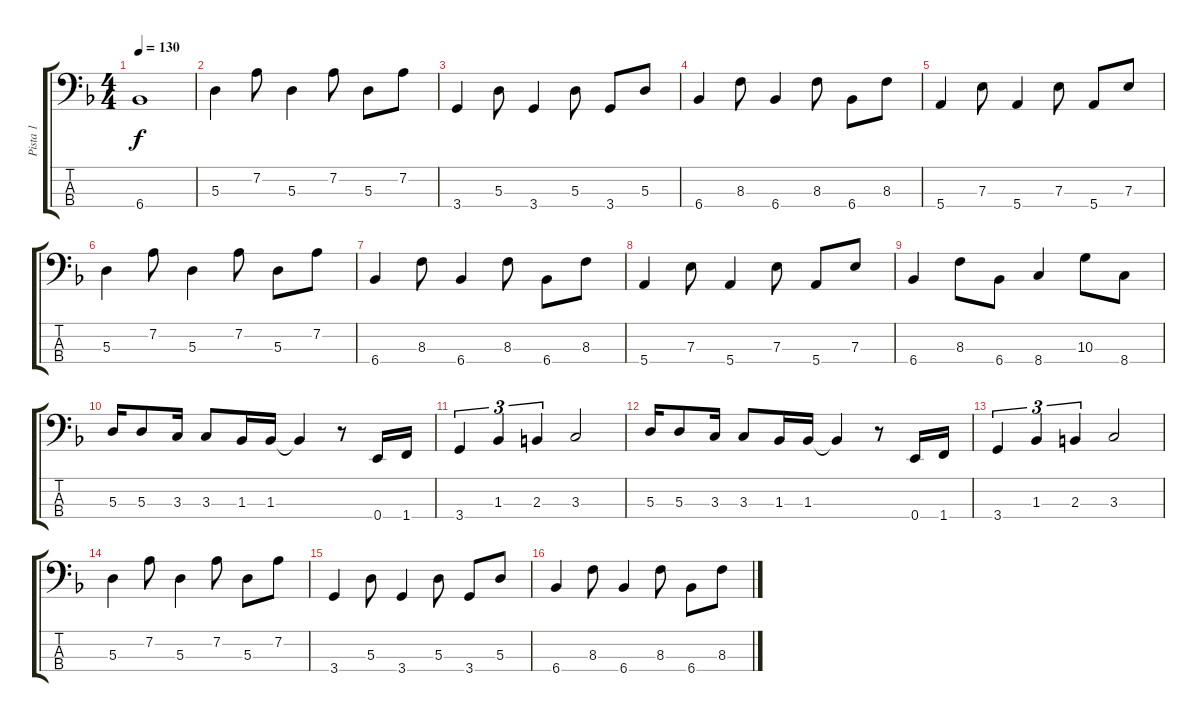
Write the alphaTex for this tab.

\track ("Pista 1" "Pista 1") {instrument electricbassfinger}
\staff {score tabs}
\tuning (G2 D2 A1 E1) {hide}
\ts (4 4)
\tempo 130
\clef f4
\ks dminor
6.4.1{dy f} |
5.3.4 7.2.8 5.3.4 7.2.8 5.3.8 7.2.8 |
3.4.4 5.3.8 3.4.4 5.3.8 3.4.8 5.3.8 |
6.4.4 8.3.8 6.4.4 8.3.8 6.4.8 8.3.8 |
5.4.4 7.3.8 5.4.4 7.3.8 5.4.8 7.3.8 |
5.3.4 7.2.8 5.3.4 7.2.8 5.3.8 7.2.8 |
6.4.4 8.3.8 6.4.4 8.3.8 6.4.8 8.3.8 |
5.4.4 7.3.8 5.4.4 7.3.8 5.4.8 7.3.8 |
6.4.4 8.3.8 6.4.8 8.4.4 10.3.8 8.4.8 |
5.3.16 5.3.8 3.3.16 3.3.8 1.3.16 1.3.16 1.3{t}.4 r.8 0.4.16 1.4.16 |
3.4.4{tu (3 2)} 1.3.4{tu (3 2)} 2.3.4{tu (3 2)} 3.3.2 |
5.3.16 5.3.8 3.3.16 3.3.8 1.3.16 1.3.16 1.3{t}.4 r.8 0.4.16 1.4.16 |
3.4.4{tu (3 2)} 1.3.4{tu (3 2)} 2.3.4{tu (3 2)} 3.3.2 |
5.3.4 7.2.8 5.3.4 7.2.8 5.3.8 7.2.8 |
3.4.4 5.3.8 3.4.4 5.3.8 3.4.8 5.3.8 |
6.4.4 8.3.8 6.4.4 8.3.8 6.4.8 8.3.8
